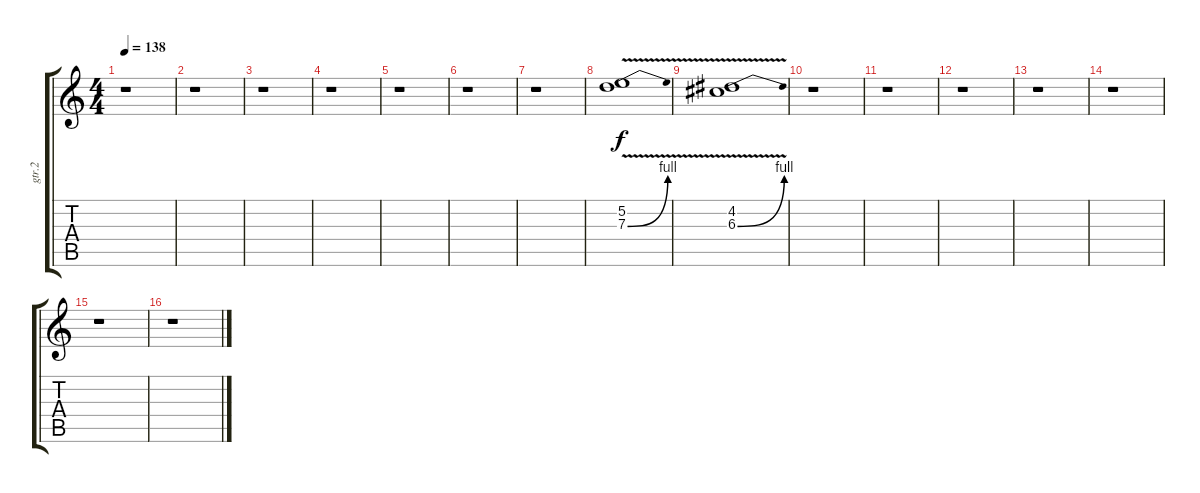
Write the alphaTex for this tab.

\track ("gtr.2" "gtr.2") {instrument distortionguitar}
\staff {score tabs}
\tuning (E4 B3 G3 D3 A2 E2) {hide}
\ts (4 4)
\tempo 138
\clef g2
\ks c
r.1{dy f} |
r.1 |
r.1 |
r.1 |
r.1 |
r.1 |
r.1 |
(5.2 7.3{be (bend 0 0 60 4) v}).1 |
(4.2 6.3{be (bend 0 0 60 4) v}).1 |
r.1 |
r.1 |
r.1 |
r.1 |
r.1 |
r.1 |
r.1
